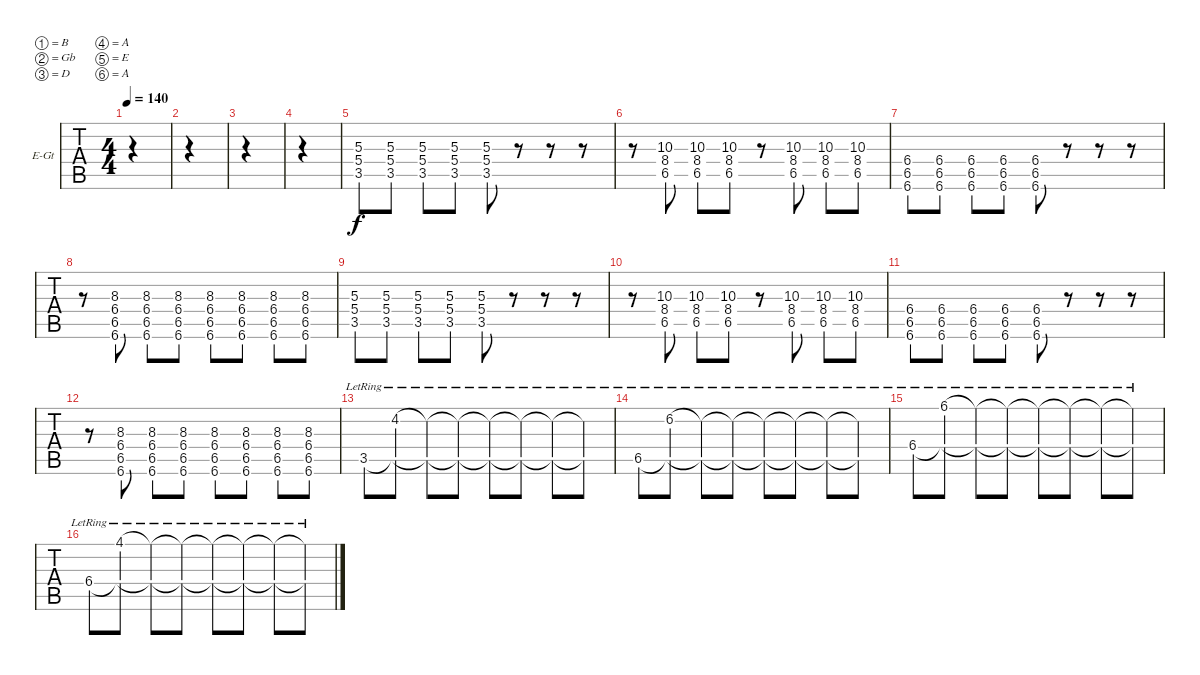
\bracketExtendMode groupsimilarinstruments
\firstSystemTrackNameOrientation horizontal
\otherSystemsTrackNameOrientation horizontal
\track ("Guitar 2" "E-Gt") {instrument distortionguitar}
\staff {tabs}
\tuning (B3 Gb3 D3 A2 E2 A1)
\ts (4 4)
\tempo 140
\clef g2
\ks c
|
|
|
|
(3.5 5.4 5.3).8 (3.5 5.4 5.3).8 (3.5 5.4 5.3).8 (3.5 5.4 5.3).8 (3.5 5.4 5.3).8 r.8 r.8 r.8 |
r.8 (10.3 8.4 6.5).8 (6.5 8.4 10.3).8 (10.3 8.4 6.5).8 r.8 (6.5 8.4 10.3).8 (6.5 8.4 10.3).8 (6.5 8.4 10.3).8 |
(6.6 6.5 6.4).8 (6.4 6.5 6.6).8 (6.4 6.5 6.6).8 (6.4 6.5 6.6).8 (6.4 6.5 6.6).8 r.8 r.8 r.8 |
r.8 (6.6 6.5 6.4 8.3).8 (6.6 6.5 6.4 8.3).8 (6.6 6.5 6.4 8.3).8 (6.6 6.5 6.4 8.3).8 (6.6 6.5 6.4 8.3).8 (6.6 6.5 6.4 8.3).8 (6.6 6.5 6.4 8.3).8 |
(3.5 5.4 5.3).8 (3.5 5.4 5.3).8 (3.5 5.4 5.3).8 (3.5 5.4 5.3).8 (3.5 5.4 5.3).8 r.8 r.8 r.8 |
r.8 (10.3 8.4 6.5).8 (6.5 8.4 10.3).8 (10.3 8.4 6.5).8 r.8 (6.5 8.4 10.3).8 (6.5 8.4 10.3).8 (6.5 8.4 10.3).8 |
(6.6 6.5 6.4).8 (6.4 6.5 6.6).8 (6.4 6.5 6.6).8 (6.4 6.5 6.6).8 (6.4 6.5 6.6).8 r.8 r.8 r.8 |
r.8 (6.6 6.5 6.4 8.3).8 (6.6 6.5 6.4 8.3).8 (6.6 6.5 6.4 8.3).8 (6.6 6.5 6.4 8.3).8 (6.6 6.5 6.4 8.3).8 (6.6 6.5 6.4 8.3).8 (6.6 6.5 6.4 8.3).8 |
3.5{lr}.8 (4.2{lr} 3.5{lr t}).8 (4.2{lr t} 3.5{lr t}).8 (4.2{lr t} 3.5{lr t}).8 (3.5{lr t} 4.2{lr t}).8 (4.2{lr t} 3.5{lr t}).8 (4.2{lr t} 3.5{lr t}).8 (4.2{lr t} 3.5{lr t}).8 |
6.5{lr}.8 (6.2{lr} 6.5{lr t}).8 (6.2{lr t} 6.5{lr t}).8 (6.2{lr t} 6.5{lr t}).8 (6.2{lr t} 6.5{lr t}).8 (6.2{lr t} 6.5{lr t}).8 (6.2{lr t} 6.5{lr t}).8 (6.5{lr t} 6.2{lr t}).8 |
6.4{lr}.8 (6.1{lr} 6.4{lr t}).8 (6.1{lr t} 6.4{lr t}).8 (6.1{lr t} 6.4{lr t}).8 (6.1{lr t} 6.4{lr t}).8 (6.1{lr t} 6.4{lr t}).8 (6.1{lr t} 6.4{lr t}).8 (6.1{lr t} 6.4{lr t}).8 |
6.4{lr}.8 (4.1{lr} 6.4{lr t}).8 (4.1{lr t} 6.4{lr t}).8 (4.1{lr t} 6.4{lr t}).8 (4.1{lr t} 6.4{lr t}).8 (4.1{lr t} 6.4{lr t}).8 (4.1{lr t} 6.4{lr t}).8 (4.1{lr t} 6.4{lr t}).8
